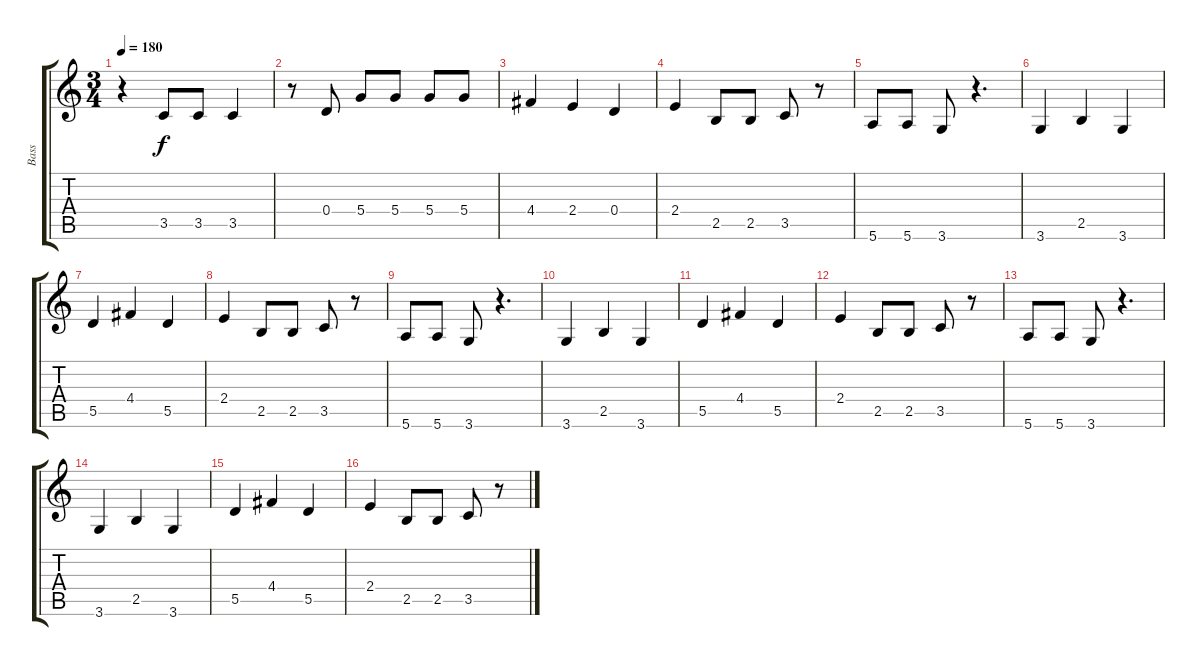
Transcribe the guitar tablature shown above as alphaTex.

\track ("Bass" "Bass") {instrument synthbass2}
\staff {score tabs}
\tuning (E4 B3 G3 D3 A2 E2) {hide}
\ts (3 4)
\tempo 180
\clef g2
\ks c
r.4{dy f} 3.5.8 3.5.8 3.5.4 |
r.8 0.4.8 5.4.8 5.4.8 5.4.8 5.4.8 |
4.4.4 2.4.4 0.4.4 |
2.4.4 2.5.8 2.5.8 3.5.8 r.8 |
5.6.8 5.6.8 3.6.8 r.4{d} |
3.6.4 2.5.4 3.6.4 |
5.5.4 4.4.4 5.5.4 |
2.4.4 2.5.8 2.5.8 3.5.8 r.8 |
5.6.8 5.6.8 3.6.8 r.4{d} |
3.6.4 2.5.4 3.6.4 |
5.5.4 4.4.4 5.5.4 |
2.4.4 2.5.8 2.5.8 3.5.8 r.8 |
5.6.8 5.6.8 3.6.8 r.4{d} |
3.6.4 2.5.4 3.6.4 |
5.5.4 4.4.4 5.5.4 |
2.4.4 2.5.8 2.5.8 3.5.8 r.8
